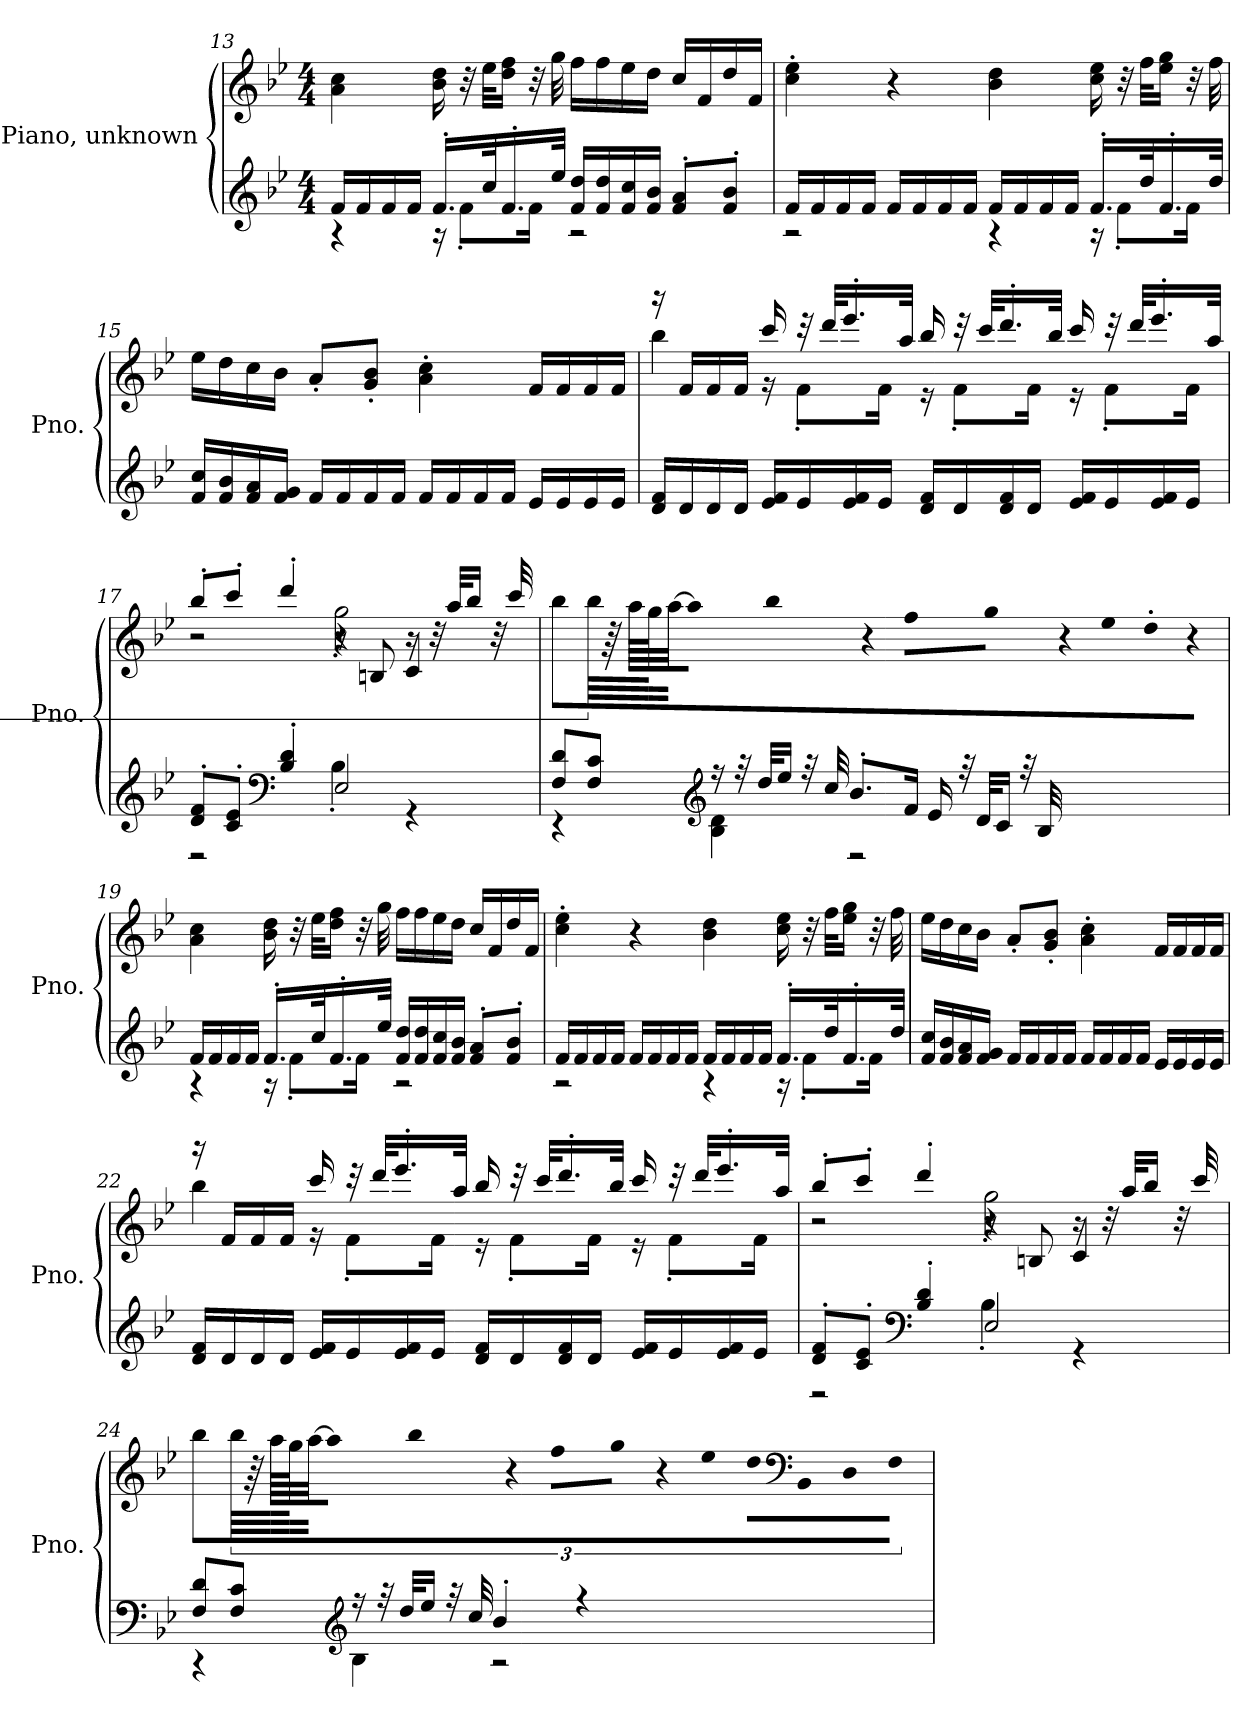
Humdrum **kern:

**kern	**kern
*part1	*part1
*staff2	*staff1
*I"Piano, unknown	*
*I'Pno.	*
*clefG2	*clefG2
*k[b-e-]	*k[b-e-]
*M4/4	*M4/4
=13	=13
*^	*
16f/LL	4r	4a\ 4cc\
16f/	.	.
16f/	.	.
16f/JJ	.	.
16.f'/LL	16r	16b-\ 16dd\
.	8f'\L	32r
32cc/K	.	32ee-\KLL
16.f'/	.	16dd\ 16ff\JJ
.	16f\Jk	32r
32ee-/JJk	.	32gg\
16f/ 16dd/LL	2r	16ff\LL
16f/ 16dd/	.	16ff\
16f/ 16cc/	.	16ee-\
16f/ 16b-/JJ	.	16dd\JJ
8f/' 8a/'L	.	16cc/LL
.	.	16f/
8f/' 8b-/'J	.	16dd/
.	.	16f/JJ
!!LO:PB:g=z
=14	=14	=14
16f/LL	2r	4cc\' 4ee-\'
16f/	.	.
16f/	.	.
16f/JJ	.	.
16f/LL	.	4r
16f/	.	.
16f/	.	.
16f/JJ	.	.
16f/LL	4r	4b-\ 4dd\
16f/	.	.
16f/	.	.
16f/JJ	.	.
16.f'/LL	16r	16cc\ 16ee-\
.	8f'\L	32r
32dd/K	.	32ff\KLL
16.f'/	.	16ee-\ 16gg\JJ
.	16f\Jk	32r
32dd/JJk	.	32ff\
*v	*v	*
=15	=15
16f/ 16cc/LL	16ee-\LL
16f/ 16b-/	16dd\
16f/ 16a/	16cc\
16f/ 16g/JJ	16b-\JJ
16f/LL	8a'/L
16f/	.
16f/	8g/' 8b-/'J
16f/JJ	.
16f/LL	4a\' 4cc\'
16f/	.
16f/	.
16f/JJ	.
16e-/LL	16f/LL
16e-/	16f/
16e-/	16f/
16e-/JJ	16f/JJ
!!LO:LB:g=z
=16	=16
*	*^
16d/ 16f/LL	16r	4bb-\
16d/	16f/LL	.
16d/	16f/	.
16d/JJ	16f/JJ	.
16e-/ 16f/LL	16ccc/	16r
16e-/	32r	8f'\L
.	32ddd/KLL	.
16e-/ 16f/	16.eee-'/	.
16e-/JJ	.	16f\Jk
.	32aa/JJk	.
16d/ 16f/LL	16bb-/	16r
16d/	32r	8f'\L
.	32ccc/KLL	.
16d/ 16f/	16.ddd'/	.
16d/JJ	.	16f\Jk
.	32bb-/JJk	.
16e-/ 16f/LL	16ccc/	16r
16e-/	32r	8f'\L
.	32ddd/KLL	.
16e-/ 16f/	16.eee-'/	.
16e-/JJ	.	16f\Jk
.	32aa/JJk	.
=17	=17	=17
*^	*	*^
8d/' 8f/'L	2r	8bb-'/L	2r	2r
8c/' 8e-/'J	.	8ccc'/J	.	.
*clefF4	*	*	*	*
4B-/' 4d/'	.	4ddd'/	.	.
2E-/	4B-'\	8r	2gg'\	4r
.	.	8Bn/	.	.
.	4r	16r	.	4c/
.	.	32r	.	.
.	.	32aa/KLL	.	.
.	.	16bb-/JJ	.	.
.	.	32r	.	.
.	.	32ccc/	.	.
*	*	*v	*v	*v
!!LO:LB:g=z
=18	=18	=18
8F/ 8d/L	4r	8bb-\L
8F/ 8c/J	.	96bb-\Jkkk
.	.	96r
.	.	96aa\LLLL
*	*	*Xbrackettup
.	.	96gg\J
.	.	[48aa\J
.	.	16aa\JJ]
*clefG2	*	*
16r	4B-\ 4d\	16bb-\
32r	.	32r
32dd/KLL	.	32ff\KLL
16ee-/JJ	.	16gg\JJ
32r	.	32r
32cc/	.	32ee-\
8.b-'/L	2r	4dd'\
16f/Jk	.	.
16e-/	.	4r
32r	.	.
32d/KLL	.	.
16c/JJ	.	.
32r	.	.
32B-/	.	.
=19	=19	=19
16f/LL	4r	4a\ 4cc\
16f/	.	.
16f/	.	.
16f/JJ	.	.
16.f'/LL	16r	16b-\ 16dd\
.	8f'\L	32r
32cc/K	.	32ee-\KLL
16.f'/	.	16dd\ 16ff\JJ
.	16f\Jk	32r
32ee-/JJk	.	32gg\
16f/ 16dd/LL	2r	16ff\LL
16f/ 16dd/	.	16ff\
16f/ 16cc/	.	16ee-\
16f/ 16b-/JJ	.	16dd\JJ
8f/' 8a/'L	.	16cc/LL
.	.	16f/
8f/' 8b-/'J	.	16dd/
.	.	16f/JJ
!!LO:LB:g=z
=20	=20	=20
16f/LL	2r	4cc\' 4ee-\'
16f/	.	.
16f/	.	.
16f/JJ	.	.
16f/LL	.	4r
16f/	.	.
16f/	.	.
16f/JJ	.	.
16f/LL	4r	4b-\ 4dd\
16f/	.	.
16f/	.	.
16f/JJ	.	.
16.f'/LL	16r	16cc\ 16ee-\
.	8f'\L	32r
32dd/K	.	32ff\KLL
16.f'/	.	16ee-\ 16gg\JJ
.	16f\Jk	32r
32dd/JJk	.	32ff\
*v	*v	*
=21	=21
16f/ 16cc/LL	16ee-\LL
16f/ 16b-/	16dd\
16f/ 16a/	16cc\
16f/ 16g/JJ	16b-\JJ
16f/LL	8a'/L
16f/	.
16f/	8g/' 8b-/'J
16f/JJ	.
16f/LL	4a\' 4cc\'
16f/	.
16f/	.
16f/JJ	.
16e-/LL	16f/LL
16e-/	16f/
16e-/	16f/
16e-/JJ	16f/JJ
!!LO:LB:g=z
=22	=22
*	*^
16d/ 16f/LL	16r	4bb-\
16d/	16f/LL	.
16d/	16f/	.
16d/JJ	16f/JJ	.
16e-/ 16f/LL	16ccc/	16r
16e-/	32r	8f'\L
.	32ddd/KLL	.
16e-/ 16f/	16.eee-'/	.
16e-/JJ	.	16f\Jk
.	32aa/JJk	.
16d/ 16f/LL	16bb-/	16r
16d/	32r	8f'\L
.	32ccc/KLL	.
16d/ 16f/	16.ddd'/	.
16d/JJ	.	16f\Jk
.	32bb-/JJk	.
16e-/ 16f/LL	16ccc/	16r
16e-/	32r	8f'\L
.	32ddd/KLL	.
16e-/ 16f/	16.eee-'/	.
16e-/JJ	.	16f\Jk
.	32aa/JJk	.
=23	=23	=23
*^	*	*^
8d/' 8f/'L	2r	8bb-'/L	2r	2r
8c/' 8e-/'J	.	8ccc'/J	.	.
*clefF4	*	*	*	*
4B-/' 4d/'	.	4ddd'/	.	.
2E-/	4B-'\	8r	2gg'\	4r
.	.	8Bn/	.	.
.	4r	16r	.	4c/
.	.	32r	.	.
.	.	32aa/KLL	.	.
.	.	16bb-/JJ	.	.
.	.	32r	.	.
.	.	32ccc/	.	.
*	*	*v	*v	*v
!!LO:LB:g=z
=24	=24	=24
8F/ 8d/L	4r	8bb-\L
*	*	*brackettup
8F/ 8c/J	.	96bb-\Jkkk
.	.	96r
.	.	96aa\LLLL
*	*	*Xbrackettup
.	.	96gg\J
.	.	[48aa\J
.	.	16aa\JJ]
*clefG2	*	*
16r	4B-\	16bb-\
32r	.	32r
32dd/KLL	.	32ff\KLL
16ee-/JJ	.	16gg\JJ
32r	.	32r
32cc/	.	32ee-\
4b-'/	2r	8dd\L
*	*	*clefF4
.	.	8BB-\
4r	.	8D\
.	.	8F\J
*v	*v	*
=	=
*-	*-
